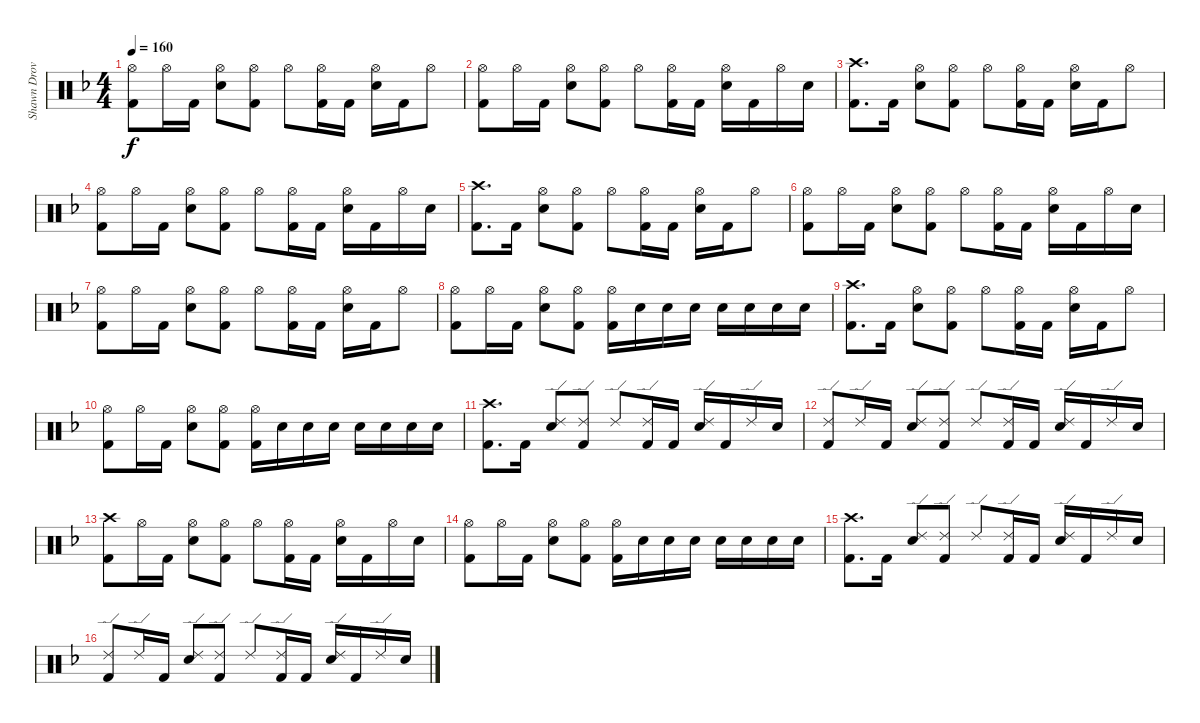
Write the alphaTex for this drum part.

\track ("Shawn Drover - Drums" "Shawn Drov") {instrument percussion}
\staff {score}
\articulation defaults
\ts (4 4)
\tempo 160
\clef neutral
\ks f
("Hi-Hat (open)" "Kick (hit) 2").8{dy f} "Hi-Hat (open)".16 "Kick (hit) 2".16 ("Snare (hit) 2" "Hi-Hat (open)").8 ("Hi-Hat (open)" "Kick (hit) 2").8 "Hi-Hat (open)".8 ("Hi-Hat (open)" "Kick (hit) 2").16 "Kick (hit) 2".16 ("Snare (hit) 2" "Hi-Hat (open)").16 "Kick (hit) 2".16 "Hi-Hat (open)".8 |
("Hi-Hat (open)" "Kick (hit) 2").8 "Hi-Hat (open)".16 "Kick (hit) 2".16 ("Snare (hit) 2" "Hi-Hat (open)").8 ("Hi-Hat (open)" "Kick (hit) 2").8 "Hi-Hat (open)".8 ("Hi-Hat (open)" "Kick (hit) 2").16 "Kick (hit) 2".16 ("Snare (hit) 2" "Hi-Hat (open)").16 "Kick (hit) 2".16 "Hi-Hat (open)".16 "Snare (hit) 2".16 |
("Crash high (hit)" "Kick (hit) 2").8{d} "Kick (hit) 2".16 ("Snare (hit) 2" "Hi-Hat (open)").8 ("Hi-Hat (open)" "Kick (hit) 2").8 "Hi-Hat (open)".8 ("Hi-Hat (open)" "Kick (hit) 2").16 "Kick (hit) 2".16 ("Snare (hit) 2" "Hi-Hat (open)").16 "Kick (hit) 2".16 "Hi-Hat (open)".8 |
("Hi-Hat (open)" "Kick (hit) 2").8 "Hi-Hat (open)".16 "Kick (hit) 2".16 ("Snare (hit) 2" "Hi-Hat (open)").8 ("Hi-Hat (open)" "Kick (hit) 2").8 "Hi-Hat (open)".8 ("Hi-Hat (open)" "Kick (hit) 2").16 "Kick (hit) 2".16 ("Snare (hit) 2" "Hi-Hat (open)").16 "Kick (hit) 2".16 "Hi-Hat (open)".16 "Snare (hit) 2".16 |
("Crash high (hit)" "Kick (hit) 2").8{d} "Kick (hit) 2".16 ("Snare (hit) 2" "Hi-Hat (open)").8 ("Hi-Hat (open)" "Kick (hit) 2").8 "Hi-Hat (open)".8 ("Hi-Hat (open)" "Kick (hit) 2").16 "Kick (hit) 2".16 ("Snare (hit) 2" "Hi-Hat (open)").16 "Kick (hit) 2".16 "Hi-Hat (open)".8 |
("Hi-Hat (open)" "Kick (hit) 2").8 "Hi-Hat (open)".16 "Kick (hit) 2".16 ("Snare (hit) 2" "Hi-Hat (open)").8 ("Hi-Hat (open)" "Kick (hit) 2").8 "Hi-Hat (open)".8 ("Hi-Hat (open)" "Kick (hit) 2").16 "Kick (hit) 2".16 ("Snare (hit) 2" "Hi-Hat (open)").16 "Kick (hit) 2".16 "Hi-Hat (open)".16 "Snare (hit) 2".16 |
("Hi-Hat (open)" "Kick (hit) 2").8 "Hi-Hat (open)".16 "Kick (hit) 2".16 ("Snare (hit) 2" "Hi-Hat (open)").8 ("Hi-Hat (open)" "Kick (hit) 2").8 "Hi-Hat (open)".8 ("Hi-Hat (open)" "Kick (hit) 2").16 "Kick (hit) 2".16 ("Snare (hit) 2" "Hi-Hat (open)").16 "Kick (hit) 2".16 "Hi-Hat (open)".8 |
("Hi-Hat (open)" "Kick (hit) 2").8 "Hi-Hat (open)".16 "Kick (hit) 2".16 ("Snare (hit) 2" "Hi-Hat (open)").8 ("Hi-Hat (open)" "Kick (hit) 2").8 ("Hi-Hat (open)" "Kick (hit) 2").16 "Snare (hit) 2".16 "Snare (hit) 2".16 "Snare (hit) 2".16 "Snare (hit) 2".16 "Snare (hit) 2".16 "Snare (hit) 2".16 "Snare (hit) 2".16 |
("Crash high (hit)" "Kick (hit) 2").8{d} "Kick (hit) 2".16 ("Snare (hit) 2" "Hi-Hat (open)").8 ("Hi-Hat (open)" "Kick (hit) 2").8 "Hi-Hat (open)".8 ("Hi-Hat (open)" "Kick (hit) 2").16 "Kick (hit) 2".16 ("Snare (hit) 2" "Hi-Hat (open)").16 "Kick (hit) 2".16 "Hi-Hat (open)".8 |
("Hi-Hat (open)" "Kick (hit) 2").8 "Hi-Hat (open)".16 "Kick (hit) 2".16 ("Snare (hit) 2" "Hi-Hat (open)").8 ("Hi-Hat (open)" "Kick (hit) 2").8 ("Hi-Hat (open)" "Kick (hit) 2").16 "Snare (hit) 2".16 "Snare (hit) 2".16 "Snare (hit) 2".16 "Snare (hit) 2".16 "Snare (hit) 2".16 "Snare (hit) 2".16 "Snare (hit) 2".16 |
("Crash high (hit)" "Kick (hit) 2").8{d} "Kick (hit) 2".16 ("Snare (hit) 2" "Ride (edge) 2").8 ("Ride (edge) 2" "Kick (hit) 2").8 "Ride (edge) 2".8 ("Ride (edge) 2" "Kick (hit) 2").16 "Kick (hit) 2".16 ("Snare (hit) 2" "Ride (edge) 2").16 "Kick (hit) 2".16 "Ride (edge) 2".16 "Snare (hit) 2".16 |
("Ride (edge) 2" "Kick (hit) 2").8 "Ride (edge) 2".16 "Kick (hit) 2".16 ("Snare (hit) 2" "Ride (edge) 2").8 ("Ride (edge) 2" "Kick (hit) 2").8 "Ride (edge) 2".8 ("Ride (edge) 2" "Kick (hit) 2").16 "Kick (hit) 2".16 ("Snare (hit) 2" "Ride (edge) 2").16 "Kick (hit) 2".16 "Ride (edge) 2".16 "Snare (hit) 2".16 |
("Crash high (hit)" "Kick (hit) 2").8 "Hi-Hat (open)".16 "Kick (hit) 2".16 ("Snare (hit) 2" "Hi-Hat (open)").8 ("Hi-Hat (open)" "Kick (hit) 2").8 "Hi-Hat (open)".8 ("Hi-Hat (open)" "Kick (hit) 2").16 "Kick (hit) 2".16 ("Snare (hit) 2" "Hi-Hat (open)").16 "Kick (hit) 2".16 "Hi-Hat (open)".16 "Snare (hit) 2".16 |
("Hi-Hat (open)" "Kick (hit) 2").8 "Hi-Hat (open)".16 "Kick (hit) 2".16 ("Snare (hit) 2" "Hi-Hat (open)").8 ("Hi-Hat (open)" "Kick (hit) 2").8 ("Hi-Hat (open)" "Kick (hit) 2").16 "Snare (hit) 2".16 "Snare (hit) 2".16 "Snare (hit) 2".16 "Snare (hit) 2".16 "Snare (hit) 2".16 "Snare (hit) 2".16 "Snare (hit) 2".16 |
("Crash high (hit)" "Kick (hit) 2").8{d} "Kick (hit) 2".16 ("Snare (hit) 2" "Ride (edge) 2").8 ("Ride (edge) 2" "Kick (hit) 2").8 "Ride (edge) 2".8 ("Ride (edge) 2" "Kick (hit) 2").16 "Kick (hit) 2".16 ("Snare (hit) 2" "Ride (edge) 2").16 "Kick (hit) 2".16 "Ride (edge) 2".16 "Snare (hit) 2".16 |
("Ride (edge) 2" "Kick (hit) 2").8 "Ride (edge) 2".16 "Kick (hit) 2".16 ("Snare (hit) 2" "Ride (edge) 2").8 ("Ride (edge) 2" "Kick (hit) 2").8 "Ride (edge) 2".8 ("Ride (edge) 2" "Kick (hit) 2").16 "Kick (hit) 2".16 ("Snare (hit) 2" "Ride (edge) 2").16 "Kick (hit) 2".16 "Ride (edge) 2".16 "Snare (hit) 2".16
